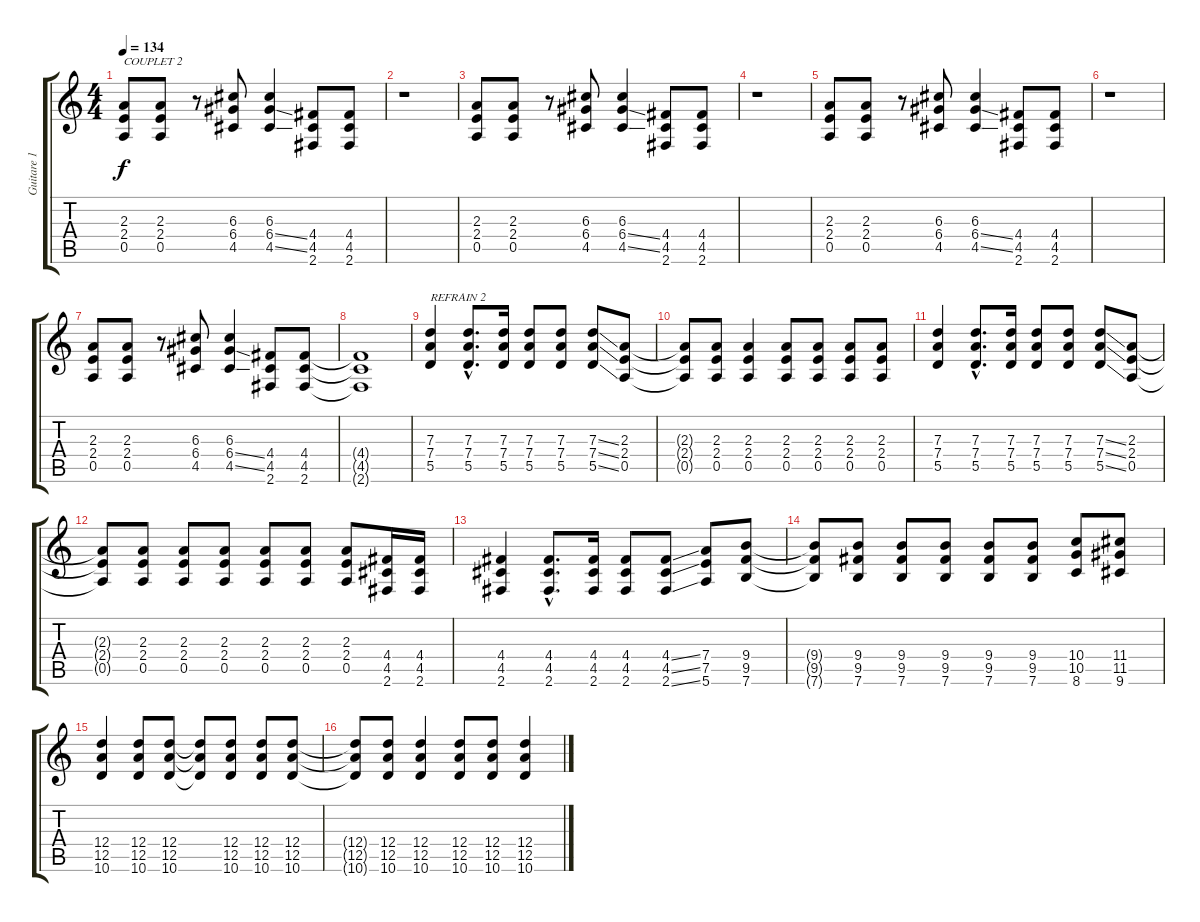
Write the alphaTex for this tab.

\track ("Guitare 1 (son saturé)" "Guitare 1 ") {instrument distortionguitar}
\staff {score tabs}
\tuning (E4 B3 G3 D3 A2 E2) {hide}
\ts (4 4)
\tempo 134
\clef g2
\ks c
(2.3 2.4 0.5).8{txt "COUPLET 2" dy f} (2.3 2.4 0.5).8 r.8 (6.3 6.4 4.5).8 (6.3 6.4{ss} 4.5{ss}).4 (4.4 4.5 2.6).8 (4.4 4.5 2.6).8 |
r.1 |
(2.3 2.4 0.5).8 (2.3 2.4 0.5).8 r.8 (6.3 6.4 4.5).8 (6.3 6.4{ss} 4.5{ss}).4 (4.4 4.5 2.6).8 (4.4 4.5 2.6).8 |
r.1 |
(2.3 2.4 0.5).8 (2.3 2.4 0.5).8 r.8 (6.3 6.4 4.5).8 (6.3 6.4{ss} 4.5{ss}).4 (4.4 4.5 2.6).8 (4.4 4.5 2.6).8 |
r.1 |
(2.3 2.4 0.5).8 (2.3 2.4 0.5).8 r.8 (6.3 6.4 4.5).8 (6.3 6.4{ss} 4.5{ss}).4 (4.4 4.5 2.6).8 (4.4 4.5 2.6).8 |
(4.4{t} 4.5{t} 2.6{t}).1 |
(7.3 7.4 5.5).4{txt "REFRAIN 2"} (7.3{hac} 7.4{hac} 5.5{hac}).8{d} (7.3 7.4 5.5).16 (7.3 7.4 5.5).8 (7.3 7.4 5.5).8 (7.3{ss} 7.4{ss} 5.5{ss}).8 (2.3 2.4 0.5).8 |
(2.3{t} 2.4{t} 0.5{t}).8 (2.3 2.4 0.5).8 (2.3 2.4 0.5).4 (2.3 2.4 0.5).8 (2.3 2.4 0.5).8 (2.3 2.4 0.5).8 (2.3 2.4 0.5).8 |
(7.3 7.4 5.5).4 (7.3{hac} 7.4{hac} 5.5{hac}).8{d} (7.3 7.4 5.5).16 (7.3 7.4 5.5).8 (7.3 7.4 5.5).8 (7.3{ss} 7.4{ss} 5.5{ss}).8 (2.3 2.4 0.5).8 |
(2.3{t} 2.4{t} 0.5{t}).8 (2.3 2.4 0.5).8 (2.3 2.4 0.5).8 (2.3 2.4 0.5).8 (2.3 2.4 0.5).8 (2.3 2.4 0.5).8 (2.3 2.4 0.5).8 (4.4 4.5 2.6).16 (4.4 4.5 2.6).16 |
(4.4 4.5 2.6).4 (4.4{hac} 4.5{hac} 2.6{hac}).8{d} (4.4 4.5 2.6).16 (4.4 4.5 2.6).8 (4.4{ss} 4.5{ss} 2.6{ss}).8 (7.4 7.5 5.6).8 (9.4 9.5 7.6).8 |
(9.4{t} 9.5{t} 7.6{t}).8 (9.4 9.5 7.6).8 (9.4 9.5 7.6).8 (9.4 9.5 7.6).8 (9.4 9.5 7.6).8 (9.4 9.5 7.6).8 (10.4 10.5 8.6).8 (11.4 11.5 9.6).8 |
(12.4 12.5 10.6).4 (12.4 12.5 10.6).8 (12.4 12.5 10.6).8 (12.4{t} 12.5{t} 10.6{t}).8 (12.4 12.5 10.6).8 (12.4 12.5 10.6).8 (12.4 12.5 10.6).8 |
(12.4{t} 12.5{t} 10.6{t}).8 (12.4 12.5 10.6).8 (12.4 12.5 10.6).4 (12.4 12.5 10.6).8 (12.4 12.5 10.6).8 (12.4 12.5 10.6).4
